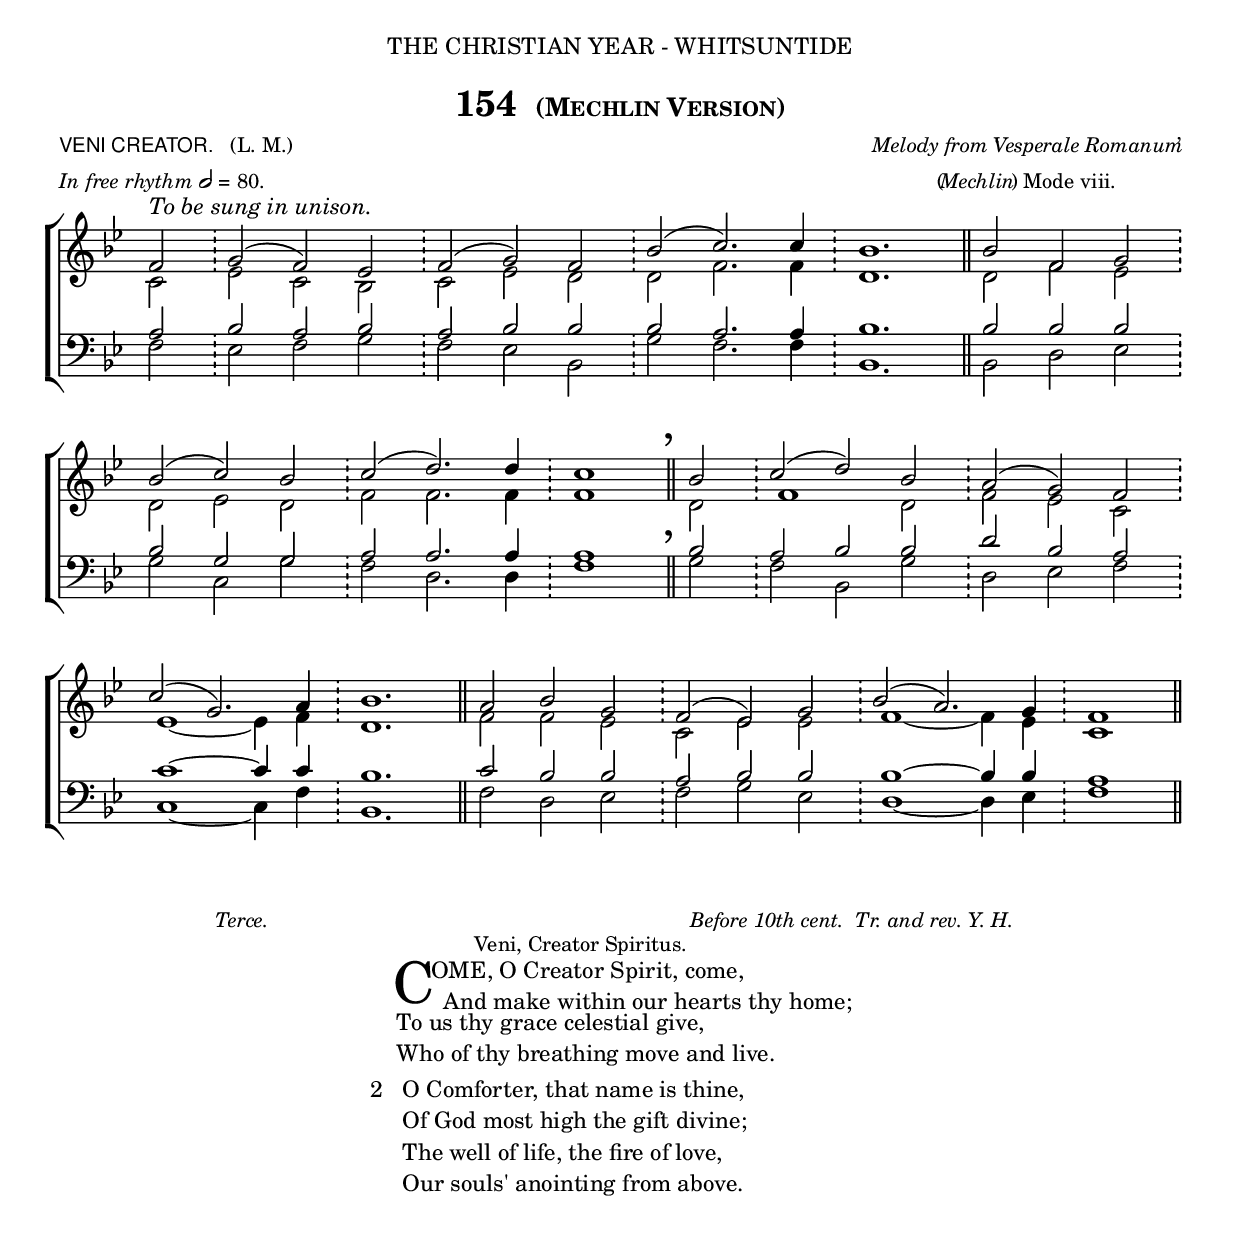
%%%% 247.png
%%%% Hymn 154 Mechlin version Veni Creator. Come O Creator spirit, come.
%%%% Rev 3.

\version "2.10"

\header {
  dedication = \markup {  \center-align { "THE CHRISTIAN YEAR - WHITSUNTIDE"
	\hspace #0.1 }}	
	
  title = \markup { "154 " \large { \smallCaps "(Mechlin Version)" } }  
  
  meter = \markup { \small { \column {  
	                                \line { \sans {"VENI CREATOR."} \hspace #1 \roman {"(L. M.)"}}
		                        \line { \italic {In free rhythm} \general-align #Y #DOWN \note #"2" #0.5 = 80.} }
  	}}	
	

 arranger = \markup { \small  { \center-align { \line {\italic "Melody from" "‘" \hspace #-1.2 \italic "Vesperale Romanum" \hspace #-1.2 "’"}
	  					 \line { "(" \hspace #-1 \italic "Mechlin" \hspace #-1 ") Mode viii." }
  	}}}
	 
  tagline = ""
}

%%%%%%%%%%%%%%%%%%%%%%%%%%% Macros

%%% generates the breathmarks

breathmark = {	
	      \override Score.RehearsalMark #'break-visibility = #begin-of-line-invisible 
	      \override Score.RehearsalMark #'Y-offset = #'4.0 
	      \override Score.RehearsalMark #'X-offset = #'-0.5
	      \mark \markup { \fontsize #4 ","}
}	      

%%% a dashed bar which forbids line breaks 

nbdbar = { \bar "dashed" \noBreak }

%%% push a note slightly to the right	      
	      
push = \once \override NoteColumn #'force-hshift = #0.4

%%% same as above but uses X-offset. When two notes are stacked in one notecolumn and both need to be moved, force-hshift 
%%% does not work for both, so X-offset must be used for one of the two notes to be moved.

pushb = \once \override NoteHead #'X-offset = #0.8

%%%%%%%%%%%%%%%%%%%%%%%%%%% End of macro definitions

%%% SATB voices

global = {
  \time 3/2
  \key bes \major
  \set Staff.midiInstrument = "church organ"
}

soprano = \relative c' { 
  \override TextScript #'padding = #1	
  \partial 2 f2 ^\markup { \italic "To be sung in unison."} 
      \nbdbar g2( f) ees \nbdbar f( g) f \nbdbar bes( c2.) c4 \nbdbar bes1. \bar "||" bes2 f g \bar "dashed" \break
  bes2( c) bes \nbdbar c( d2.) d4 \nbdbar c1 \breathmark \bar "||" bes2 \nbdbar c2( d) bes \nbdbar a( g) f \bar "dashed" \break
  c'2( g2.) a4 \nbdbar bes1. \bar "||" a2 bes g \nbdbar f( ees) g \nbdbar bes( a2.) g4 \nbdbar f1 \bar "||"
} 
   
alto = \relative c' {  
  c2 \nbdbar ees c bes \nbdbar c ees d \nbdbar d f2. f4 \nbdbar d1. \bar "||" d2 f ees \bar "dashed" \break
  d ees d \nbdbar f f2. f4 \nbdbar f1 \bar "||" d2 \nbdbar \push f1 d2 \nbdbar f ees c \bar "dashed" \break
  \push ees1 ~ ees4 f4 \nbdbar d1. \bar "||" f2 f ees \nbdbar c ees ees \nbdbar \push f1 ~ f4 ees4 \nbdbar c1 \bar "||"
}

tenor = \relative c {\clef bass 
  a'2 \nbdbar bes a bes \nbdbar a bes bes \nbdbar bes a2. a4 \nbdbar bes1. \bar "||" bes2 bes bes \bar "dashed" \break
  bes g g \nbdbar a a2. a4 \nbdbar a1 \bar "||" bes2 \nbdbar a bes bes \nbdbar d bes a \bar "dashed" \break
  \push c1 ~ c4 c \nbdbar bes1. \bar "||" c2 bes bes \nbdbar a bes bes \nbdbar \push bes1 ~ bes4 bes4 \nbdbar a1 \bar "||"
}

bass = \relative c {\clef bass 
  f2 \nbdbar ees f g \nbdbar f ees bes \nbdbar g' f2. f4 \nbdbar bes,1. \bar "||" bes2 d ees \bar "dashed" \break
  g c, g' \nbdbar f d2. d4 \nbdbar f1 \bar "||" g2 \nbdbar f bes, g' \nbdbar d ees f \bar "dashed" \break
  \pushb c1 ~ c4 f4 \nbdbar bes,1. \bar "||" f'2 d ees \nbdbar f g ees \nbdbar \pushb d1 ~ d4 ees4 \nbdbar f1 \bar "||"
}

#(ly:set-option 'point-and-click #f)

\paper {
  #(set-paper-size "a4")
%  annotate-spacing = ##t
  print-page-number = ##f
  ragged-last-bottom = ##t
  ragged-bottom = ##t
}

\book{

%%% Score block	

\score{
\new ChoirStaff	
<<
	\context Staff = upper << 
	\context Voice = sopranos { \voiceOne \global \soprano }
	\context Voice = altos    { \voiceTwo \global \alto }
	                      >>
	\context Staff = lower <<
	\context Voice = tenors { \voiceOne \global \tenor }
	\context Voice = basses { \voiceTwo \global \bass }
			        >>
>>
\layout {
		indent=0
		\context { \Score \remove "Bar_number_engraver" }
		\context { \Staff \remove "Time_signature_engraver" }
		\context { \Score \remove "Mark_engraver"  }
                \context { \Staff \consists "Mark_engraver"  }
	} %% close layout

\midi { \context { \Score tempoWholesPerMinute = #(ly:make-moment 80 2) }}  
	
} %%% Score bracket


%%% Lyric titles and attributions

\markup { \small { \hspace #15 \italic "Terce." \hspace #40 \italic "Before 10th cent.  Tr. and rev. Y. H." }} 
  
\markup { \hspace #40 \small "Veni, Creator Spiritus." }


%%% Lyrics

\markup { \hspace #30 %%add space as necc. to center the column
          \column { %% super column of everything
	              \column { %%stanza 1 is a column of 2 lines  
	                  \line { \hspace #2.2 \column { \lower #2.4 \fontsize #8 "C" }   %%Drop Cap goes here
				  \hspace #-1.0    %% adjust this if other letters are too far from Drop Cap
				  \column  { \raise #0.0 "OME, O Creator Spirit, come,"
			                                 "  And make within our hearts thy home;" } }          
	                  \line {  \hspace #2.5  %%adjust hspace until this line left edge is flush with Drop Cap
				   \lower  #1.56  %%adjust this until the line spacing looks right
				   \column {   
					   "To us thy grace celestial give,"
					   "Who of thy breathing move and live."
			  		}}
		      } %%% end verse 1	
		      	\hspace #1  % adds vertical spacing between verses  
           		\line { "2  "
			   \column {	     
				   "O Comforter, that name is thine,"
				   "Of God most high the gift divine;"
				   "The well of life, the fire of love,"
				   "Our souls' anointing from above."
			}}
	  } %%% end supercolumn
} %%% end markup	  
       
       
%%fake score block to occupy space and force a pagebreak.  Can't think of a better way of doing this.
\score{
	{s4 }
\header { breakbefore = ##f piece = ##f opus = ##f tagline = ##f }
\layout{	
	\context { \Staff
		\remove Time_signature_engraver
		\remove Key_engraver
		\remove Clef_engraver
		\remove Staff_symbol_engraver
}}}

%%% Second page
%%% continuation of  lyrics

\markup { \hspace #30   %%add space as necc. to center the column  
		\column { 
			\hspace #1  % adds vertical spacing between verses  
           		\line { "3  "
			   \column {	     
				   "Thou dost appear in sevenfold dower"
				   "The sign of God's almighty power;"
				   "The Father's promise, making rich"
				   "With saving truth our earthly speech."
			}}
			\hspace #1  % adds vertical spacing between verses  
           		\line { "4  "
			   \column {	     
				   "Our senses with thy light inflame,"
				   "Our hearts to heavenly love reclaim;"
				   "Our bodies' poor infirmity"
				   "With strength perpetual fortify."
			}}
			\hspace #1  % adds vertical spacing between verses  
           		\line { "5  "
			   \column {	     
				   "Our mortal foe afar repel,"
				   "Grant us henceforth in peace to dwell;"
				   "And so to us, with thee for guide,"
				   "No ill shall come, no harm betide."
			}}
			\hspace #1  % adds vertical spacing between verses  
           		\line { "6. "
			   \column {	     
				   "May we by thee the Father learn,"
				   "And know the Son, and thee discern,"
				   "Who art of both; and thus adore"
				   "In perfect faith for evermore.     Amen."
			}}
	  }
} %%% lyric markup bracket


%%% Amen score block
\score{
  \new ChoirStaff
   <<
        \context Staff = upper \with { fontSize = #-3  \override StaffSymbol #'staff-space = #(magstep -2) }  
	                      << 
	\context Voice = "sopranos" { \relative c' { \clef treble \global \voiceOne f2( g f) f1 \bar "||" }}
	\context Voice = "altos"    { \relative c' {  \clef treble \global \voiceTwo c2 ees c c1 \bar "||" }}
	                      >>
			      
	\context Lyrics \lyricsto "altos" { \override LyricText #'font-size = #-1 A - - men. }
	
	\context Staff = lower \with { fontSize = #-3  \override StaffSymbol #'staff-space = #(magstep -2) }  
	                       <<
	\context Voice = "tenors" { \relative c { \clef bass \global \voiceThree a'2 bes a a1 \bar "||" }}
	\context Voice = "basses" { \relative c { \clef bass \global \voiceFour  f2 ees f f1 \bar "||" }}
			        >> 
  >>			      
\header { breakbefore = ##f piece = " " opus = " " }
\layout { 
	\context { \Score timing = ##f }
	ragged-right = ##t
	indent = 15\cm
	\context { \Staff \remove Time_signature_engraver }

       }

\midi { \context { \Score tempoWholesPerMinute = #(ly:make-moment 80 2) }}  %%Amen midi       
       
}  


} %%% book bracket
